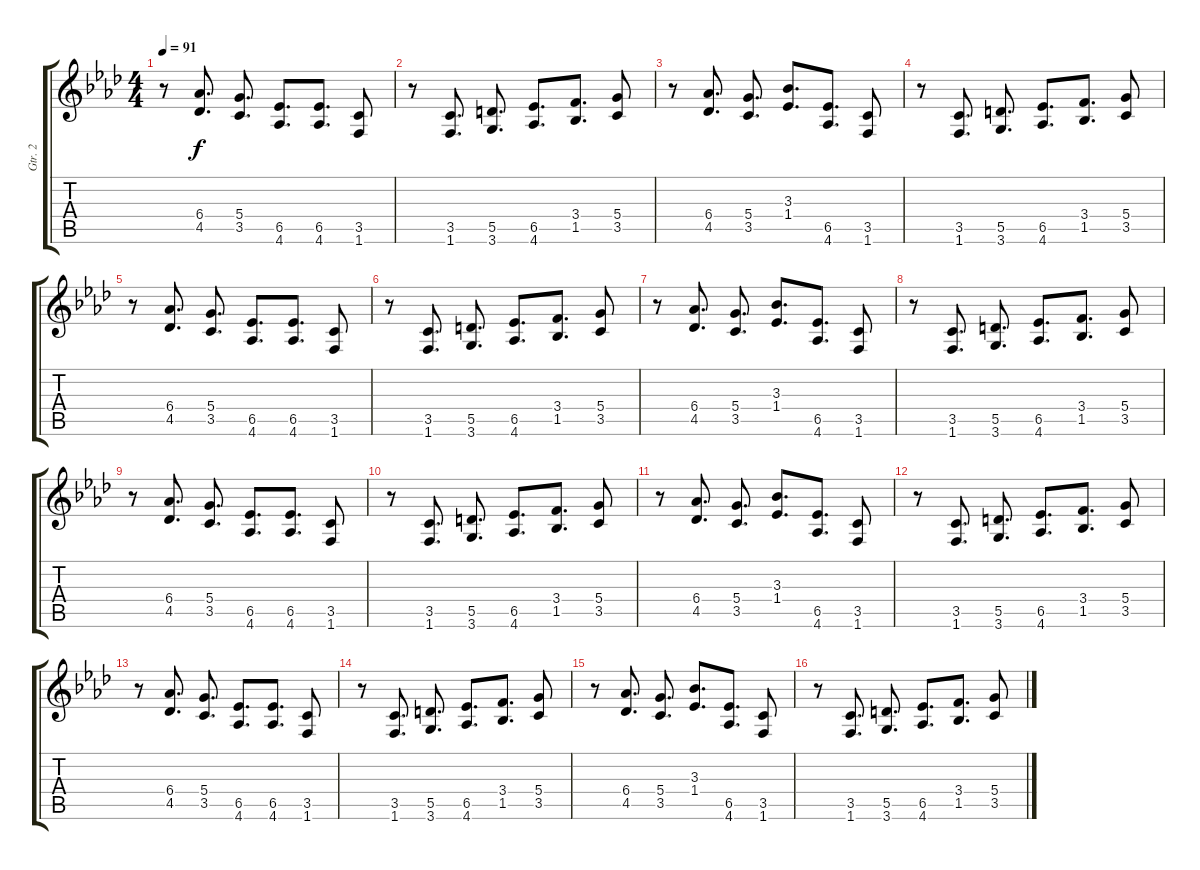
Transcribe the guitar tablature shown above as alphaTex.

\track ("Gtr. 2" "Gtr. 2") {instrument distortionguitar}
\staff {score tabs}
\tuning (E4 B3 G3 D3 A2 E2) {hide}
\ts (4 4)
\tempo 91
\clef g2
\ks fminor
r.8{dy f} (6.4 4.5).8{d} (5.4 3.5).8{d} (6.5 4.6).8{d} (6.5 4.6).8{d} (3.5 1.6).8 |
r.8 (3.5 1.6).8{d} (5.5 3.6).8{d} (6.5 4.6).8{d} (3.4 1.5).8{d} (5.4 3.5).8 |
r.8 (6.4 4.5).8{d} (5.4 3.5).8{d} (3.3 1.4).8{d} (6.5 4.6).8{d} (3.5 1.6).8 |
r.8 (3.5 1.6).8{d} (5.5 3.6).8{d} (6.5 4.6).8{d} (3.4 1.5).8{d} (5.4 3.5).8 |
r.8 (6.4 4.5).8{d} (5.4 3.5).8{d} (6.5 4.6).8{d} (6.5 4.6).8{d} (3.5 1.6).8 |
r.8 (3.5 1.6).8{d} (5.5 3.6).8{d} (6.5 4.6).8{d} (3.4 1.5).8{d} (5.4 3.5).8 |
r.8 (6.4 4.5).8{d} (5.4 3.5).8{d} (3.3 1.4).8{d} (6.5 4.6).8{d} (3.5 1.6).8 |
r.8 (3.5 1.6).8{d} (5.5 3.6).8{d} (6.5 4.6).8{d} (3.4 1.5).8{d} (5.4 3.5).8 |
r.8 (6.4 4.5).8{d} (5.4 3.5).8{d} (6.5 4.6).8{d} (6.5 4.6).8{d} (3.5 1.6).8 |
r.8 (3.5 1.6).8{d} (5.5 3.6).8{d} (6.5 4.6).8{d} (3.4 1.5).8{d} (5.4 3.5).8 |
r.8 (6.4 4.5).8{d} (5.4 3.5).8{d} (3.3 1.4).8{d} (6.5 4.6).8{d} (3.5 1.6).8 |
r.8 (3.5 1.6).8{d} (5.5 3.6).8{d} (6.5 4.6).8{d} (3.4 1.5).8{d} (5.4 3.5).8 |
r.8 (6.4 4.5).8{d} (5.4 3.5).8{d} (6.5 4.6).8{d} (6.5 4.6).8{d} (3.5 1.6).8 |
r.8 (3.5 1.6).8{d} (5.5 3.6).8{d} (6.5 4.6).8{d} (3.4 1.5).8{d} (5.4 3.5).8 |
r.8 (6.4 4.5).8{d} (5.4 3.5).8{d} (3.3 1.4).8{d} (6.5 4.6).8{d} (3.5 1.6).8 |
r.8 (3.5 1.6).8{d} (5.5 3.6).8{d} (6.5 4.6).8{d} (3.4 1.5).8{d} (5.4 3.5).8
